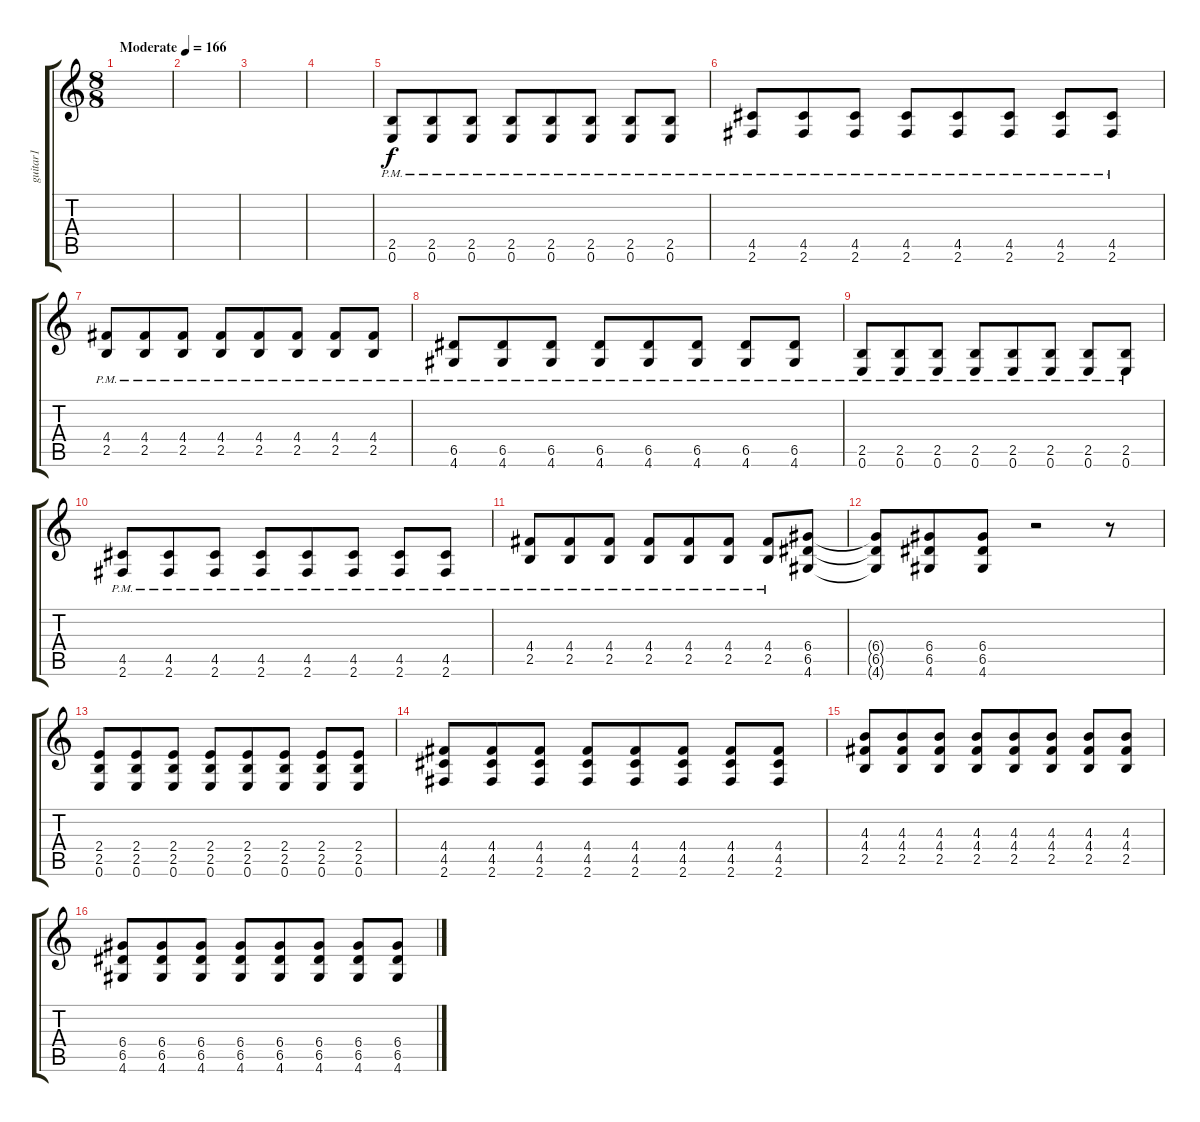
\track ("guitar1" "guitar1") {instrument overdrivenguitar}
\staff {score tabs}
\tuning (E4 B3 G3 D3 A2 E2) {hide}
\ts (8 8)
\tempo (166 "Moderate")
\clef g2
\ks c
|
|
|
|
(2.5{pm} 0.6{pm}).8 (2.5{pm} 0.6{pm}).8 (2.5{pm} 0.6{pm}).8 (2.5{pm} 0.6{pm}).8 (2.5{pm} 0.6{pm}).8 (2.5{pm} 0.6{pm}).8 (2.5{pm} 0.6{pm}).8 (2.5{pm} 0.6{pm}).8 |
(4.5{pm} 2.6{pm}).8 (4.5{pm} 2.6{pm}).8 (4.5{pm} 2.6{pm}).8 (4.5{pm} 2.6{pm}).8 (4.5{pm} 2.6{pm}).8 (4.5{pm} 2.6{pm}).8 (4.5{pm} 2.6{pm}).8 (4.5{pm} 2.6{pm}).8 |
(4.4{pm} 2.5{pm}).8 (4.4{pm} 2.5{pm}).8 (4.4{pm} 2.5{pm}).8 (4.4{pm} 2.5{pm}).8 (4.4{pm} 2.5{pm}).8 (4.4{pm} 2.5{pm}).8 (4.4{pm} 2.5{pm}).8 (4.4{pm} 2.5{pm}).8 |
(6.5{pm} 4.6{pm}).8 (6.5{pm} 4.6{pm}).8 (6.5{pm} 4.6{pm}).8 (6.5{pm} 4.6{pm}).8 (6.5{pm} 4.6{pm}).8 (6.5{pm} 4.6{pm}).8 (6.5{pm} 4.6{pm}).8 (6.5{pm} 4.6{pm}).8 |
(2.5{pm} 0.6{pm}).8 (2.5{pm} 0.6{pm}).8 (2.5{pm} 0.6{pm}).8 (2.5{pm} 0.6{pm}).8 (2.5{pm} 0.6{pm}).8 (2.5{pm} 0.6{pm}).8 (2.5{pm} 0.6{pm}).8 (2.5{pm} 0.6{pm}).8 |
(4.5{pm} 2.6{pm}).8 (4.5{pm} 2.6{pm}).8 (4.5{pm} 2.6{pm}).8 (4.5{pm} 2.6{pm}).8 (4.5{pm} 2.6{pm}).8 (4.5{pm} 2.6{pm}).8 (4.5{pm} 2.6{pm}).8 (4.5{pm} 2.6{pm}).8 |
(4.4{pm} 2.5{pm}).8 (4.4{pm} 2.5{pm}).8 (4.4{pm} 2.5{pm}).8 (4.4{pm} 2.5{pm}).8 (4.4{pm} 2.5{pm}).8 (4.4{pm} 2.5{pm}).8 (4.4{pm} 2.5{pm}).8 (6.4 6.5 4.6).8 |
(6.4{t} 6.5{t} 4.6{t}).8 (6.4 6.5 4.6).8 (6.4 6.5 4.6).8 r.2 r.8 |
(2.4 2.5 0.6).8 (2.4 2.5 0.6).8 (2.4 2.5 0.6).8 (2.4 2.5 0.6).8 (2.4 2.5 0.6).8 (2.4 2.5 0.6).8 (2.4 2.5 0.6).8 (2.4 2.5 0.6).8 |
(4.4 4.5 2.6).8 (4.4 4.5 2.6).8 (4.4 4.5 2.6).8 (4.4 4.5 2.6).8 (4.4 4.5 2.6).8 (4.4 4.5 2.6).8 (4.4 4.5 2.6).8 (4.4 4.5 2.6).8 |
(4.3 4.4 2.5).8 (4.3 4.4 2.5).8 (4.3 4.4 2.5).8 (4.3 4.4 2.5).8 (4.3 4.4 2.5).8 (4.3 4.4 2.5).8 (4.3 4.4 2.5).8 (4.3 4.4 2.5).8 |
(6.4 6.5 4.6).8 (6.4 6.5 4.6).8 (6.4 6.5 4.6).8 (6.4 6.5 4.6).8 (6.4 6.5 4.6).8 (6.4 6.5 4.6).8 (6.4 6.5 4.6).8 (6.4 6.5 4.6).8
